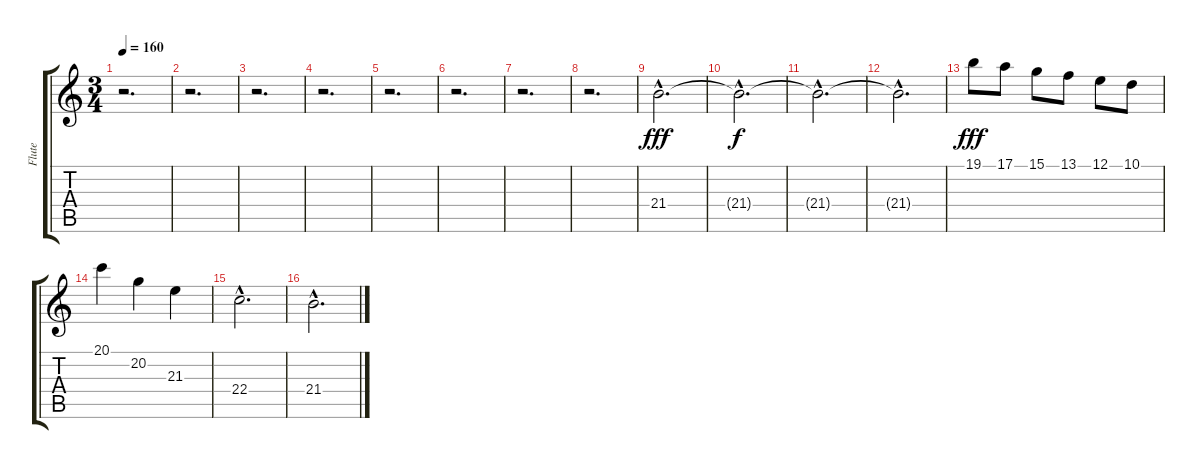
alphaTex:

\track ("Flute" "Flute") {instrument flute}
\staff {score tabs}
\tuning (E4 B3 G3 D3 A2 E2) {hide}
\ts (3 4)
\tempo 160
\clef g2
\ks c
r.2{d dy fff} |
r.2{d} |
r.2{d} |
r.2{d} |
r.2{d} |
r.2{d} |
r.2{d} |
r.2{d} |
21.4{hac}.2{d balance 4} |
21.4{hac t}.2{d dy f} |
21.4{hac t}.2{d} |
21.4{hac t}.2{d} |
19.1.8{dy fff} 17.1.8 15.1.8 13.1.8 12.1.8 10.1.8 |
20.1.4 20.2.4 21.3.4 |
22.4{hac}.2{d} |
21.4{hac}.2{d}
